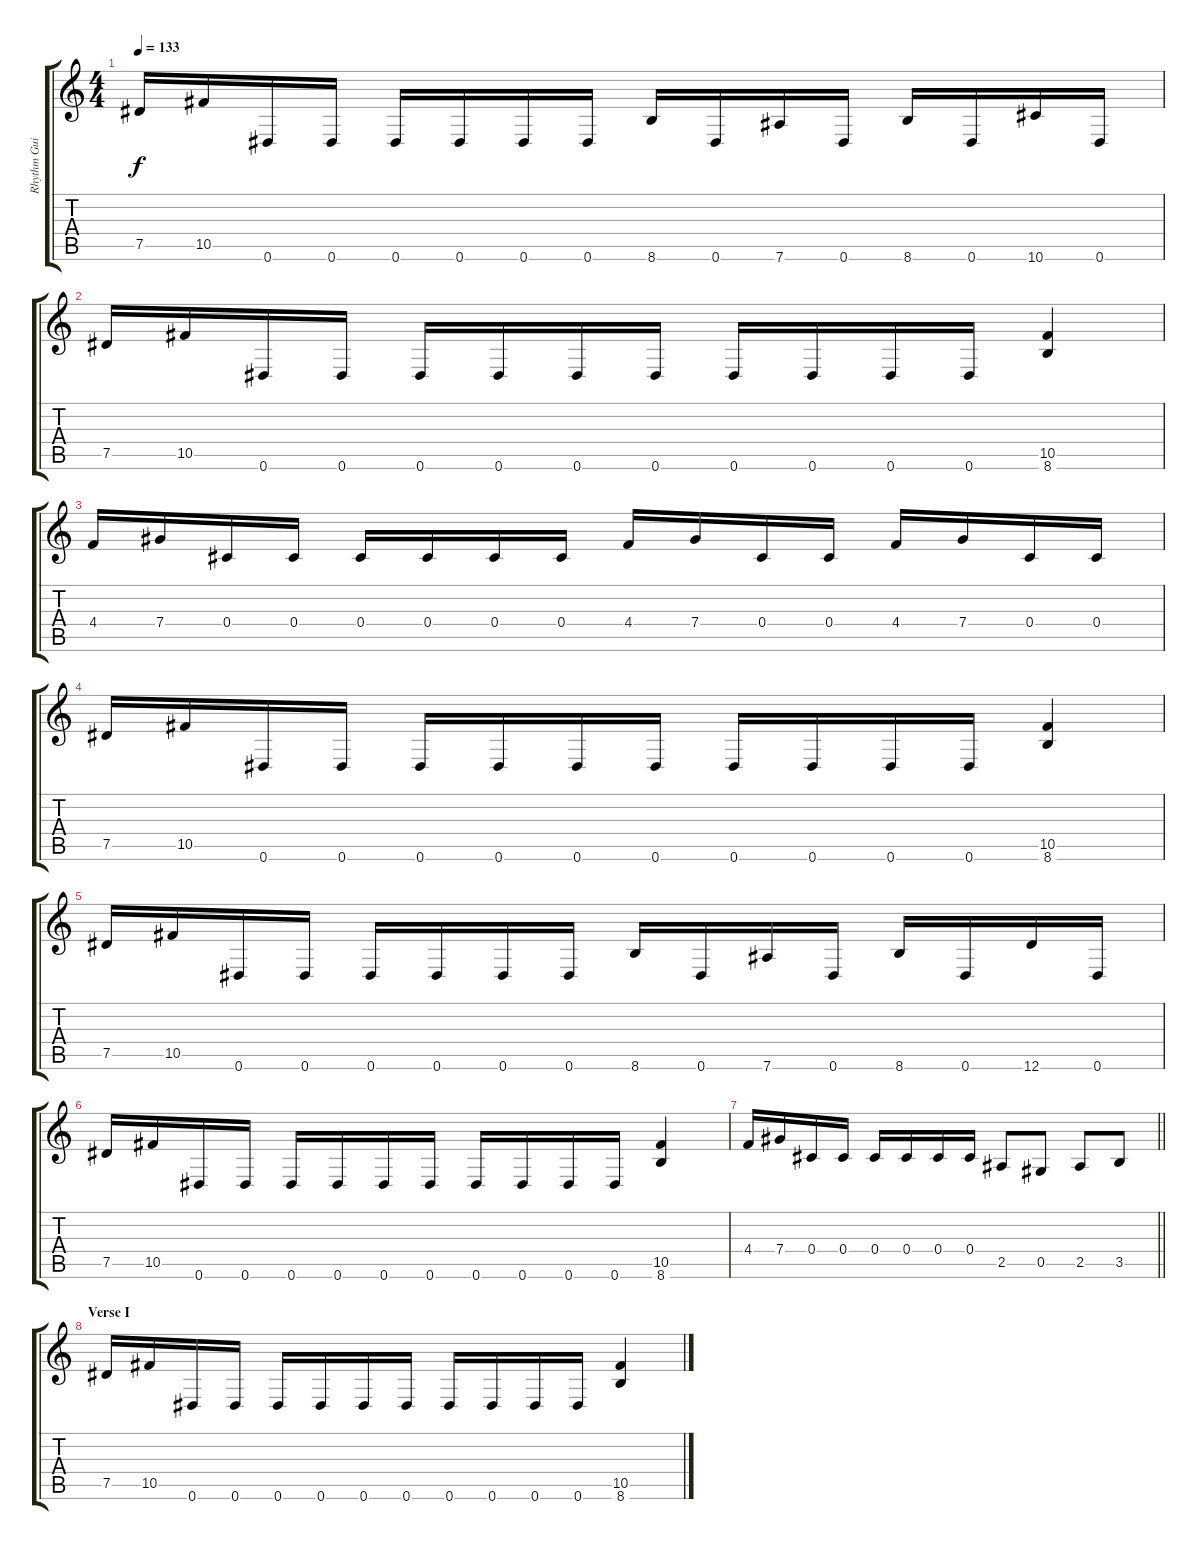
\track ("Rhythm Guitar Right" "Rhythm Gui") {instrument distortionguitar}
\staff {score tabs}
\tuning (Eb4 Bb3 Gb3 Db3 Ab2 Eb2) {hide}
\ts (4 4)
\tempo 133
\clef g2
\ks c
7.5.16{dy f} 10.5.16 0.6.16 0.6.16 0.6.16 0.6.16 0.6.16 0.6.16 8.6.16 0.6.16 7.6.16 0.6.16 8.6.16 0.6.16 10.6.16 0.6.16 |
7.5.16 10.5.16 0.6.16 0.6.16 0.6.16 0.6.16 0.6.16 0.6.16 0.6.16 0.6.16 0.6.16 0.6.16 (10.5 8.6).4 |
4.4.16 7.4.16 0.4.16 0.4.16 0.4.16 0.4.16 0.4.16 0.4.16 4.4.16 7.4.16 0.4.16 0.4.16 4.4.16 7.4.16 0.4.16 0.4.16 |
7.5.16 10.5.16 0.6.16 0.6.16 0.6.16 0.6.16 0.6.16 0.6.16 0.6.16 0.6.16 0.6.16 0.6.16 (10.5 8.6).4 |
7.5.16 10.5.16 0.6.16 0.6.16 0.6.16 0.6.16 0.6.16 0.6.16 8.6.16 0.6.16 7.6.16 0.6.16 8.6.16 0.6.16 12.6.16 0.6.16 |
7.5.16 10.5.16 0.6.16 0.6.16 0.6.16 0.6.16 0.6.16 0.6.16 0.6.16 0.6.16 0.6.16 0.6.16 (10.5 8.6).4 |
\barLineRight lightlight
4.4.16 7.4.16 0.4.16 0.4.16 0.4.16 0.4.16 0.4.16 0.4.16 2.5.8 0.5.8 2.5.8 3.5.8 |
\section ("" "Verse I")
7.5.16 10.5.16 0.6.16 0.6.16 0.6.16 0.6.16 0.6.16 0.6.16 0.6.16 0.6.16 0.6.16 0.6.16 (10.5 8.6).4
